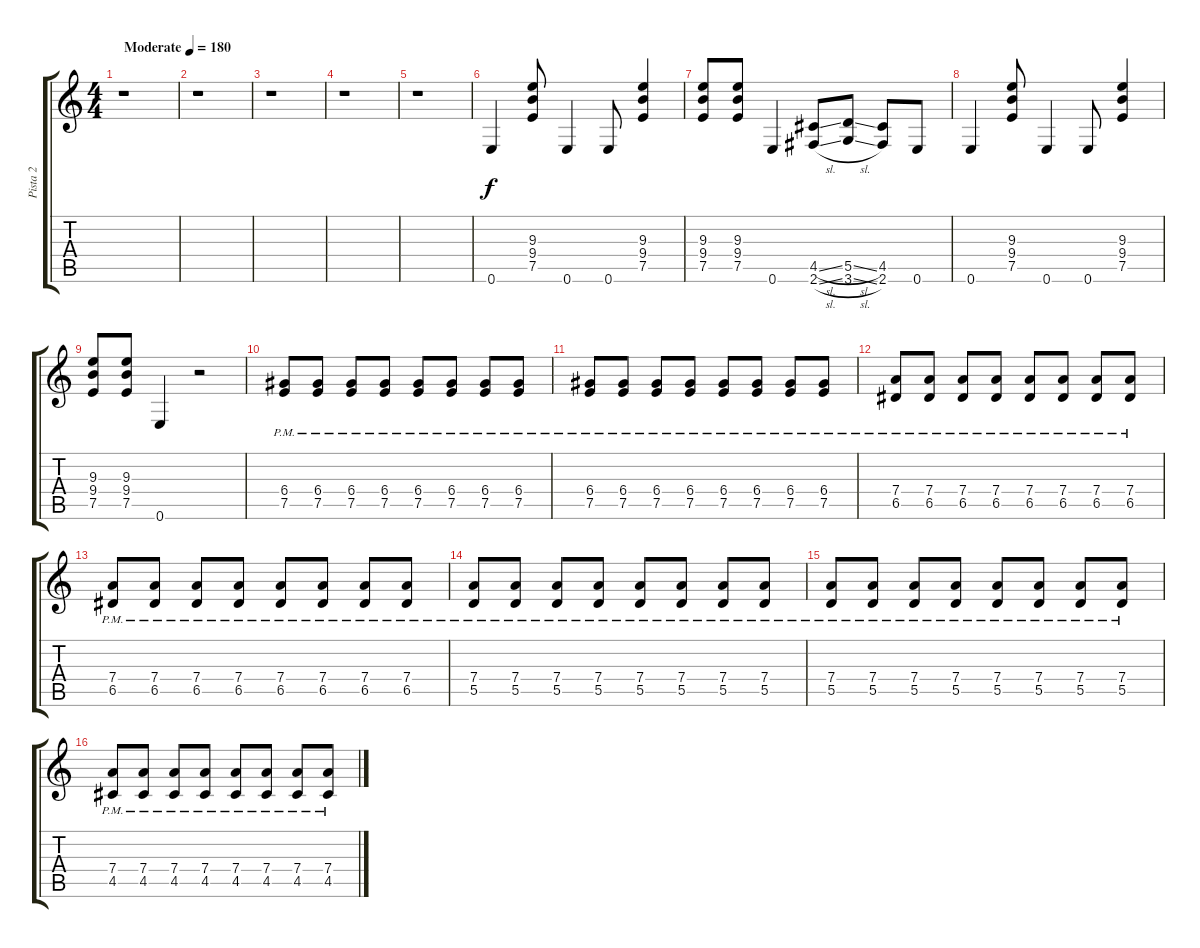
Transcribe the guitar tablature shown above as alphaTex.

\track ("Pista 2" "Pista 2") {instrument distortionguitar}
\staff {score tabs}
\tuning (E4 B3 G3 D3 A2 E2) {hide}
\ts (4 4)
\tempo (180 "Moderate")
\clef g2
\ks c
r.1{dy f instrument distortionguitar} |
r.1 |
r.1 |
r.1 |
r.1 |
0.6.4 (9.3 9.4 7.5).8 0.6.4 0.6.8 (9.3 9.4 7.5).4 |
(9.3 9.4 7.5).8 (9.3 9.4 7.5).8 0.6.4 (4.5{sl} 2.6{sl}).8 (5.5{sl} 3.6{sl}).8 (4.5 2.6).8 0.6.8 |
0.6.4 (9.3 9.4 7.5).8 0.6.4 0.6.8 (9.3 9.4 7.5).4 |
(9.3 9.4 7.5).8 (9.3 9.4 7.5).8 0.6.4 r.2 |
(6.4{pm} 7.5{pm}).8 (6.4{pm} 7.5{pm}).8 (6.4{pm} 7.5{pm}).8 (6.4{pm} 7.5{pm}).8 (6.4{pm} 7.5{pm}).8 (6.4{pm} 7.5{pm}).8 (6.4{pm} 7.5{pm}).8 (6.4{pm} 7.5{pm}).8 |
(6.4{pm} 7.5{pm}).8 (6.4{pm} 7.5{pm}).8 (6.4{pm} 7.5{pm}).8 (6.4{pm} 7.5{pm}).8 (6.4{pm} 7.5{pm}).8 (6.4{pm} 7.5{pm}).8 (6.4{pm} 7.5{pm}).8 (6.4{pm} 7.5{pm}).8 |
(7.4{pm} 6.5{pm}).8 (7.4{pm} 6.5{pm}).8 (7.4{pm} 6.5{pm}).8 (7.4{pm} 6.5{pm}).8 (7.4{pm} 6.5{pm}).8 (7.4{pm} 6.5{pm}).8 (7.4{pm} 6.5{pm}).8 (7.4{pm} 6.5{pm}).8 |
(7.4{pm} 6.5{pm}).8 (7.4{pm} 6.5{pm}).8 (7.4{pm} 6.5{pm}).8 (7.4{pm} 6.5{pm}).8 (7.4{pm} 6.5{pm}).8 (7.4{pm} 6.5{pm}).8 (7.4{pm} 6.5{pm}).8 (7.4{pm} 6.5{pm}).8 |
(7.4{pm} 5.5{pm}).8 (7.4{pm} 5.5{pm}).8 (7.4{pm} 5.5{pm}).8 (7.4{pm} 5.5{pm}).8 (7.4{pm} 5.5{pm}).8 (7.4{pm} 5.5{pm}).8 (7.4{pm} 5.5{pm}).8 (7.4{pm} 5.5{pm}).8 |
(7.4{pm} 5.5{pm}).8 (7.4{pm} 5.5{pm}).8 (7.4{pm} 5.5{pm}).8 (7.4{pm} 5.5{pm}).8 (7.4{pm} 5.5{pm}).8 (7.4{pm} 5.5{pm}).8 (7.4{pm} 5.5{pm}).8 (7.4{pm} 5.5{pm}).8 |
(7.4{pm} 4.5{pm}).8 (7.4{pm} 4.5{pm}).8 (7.4{pm} 4.5{pm}).8 (7.4{pm} 4.5{pm}).8 (7.4{pm} 4.5{pm}).8 (7.4{pm} 4.5{pm}).8 (7.4{pm} 4.5{pm}).8 (7.4{pm} 4.5{pm}).8
